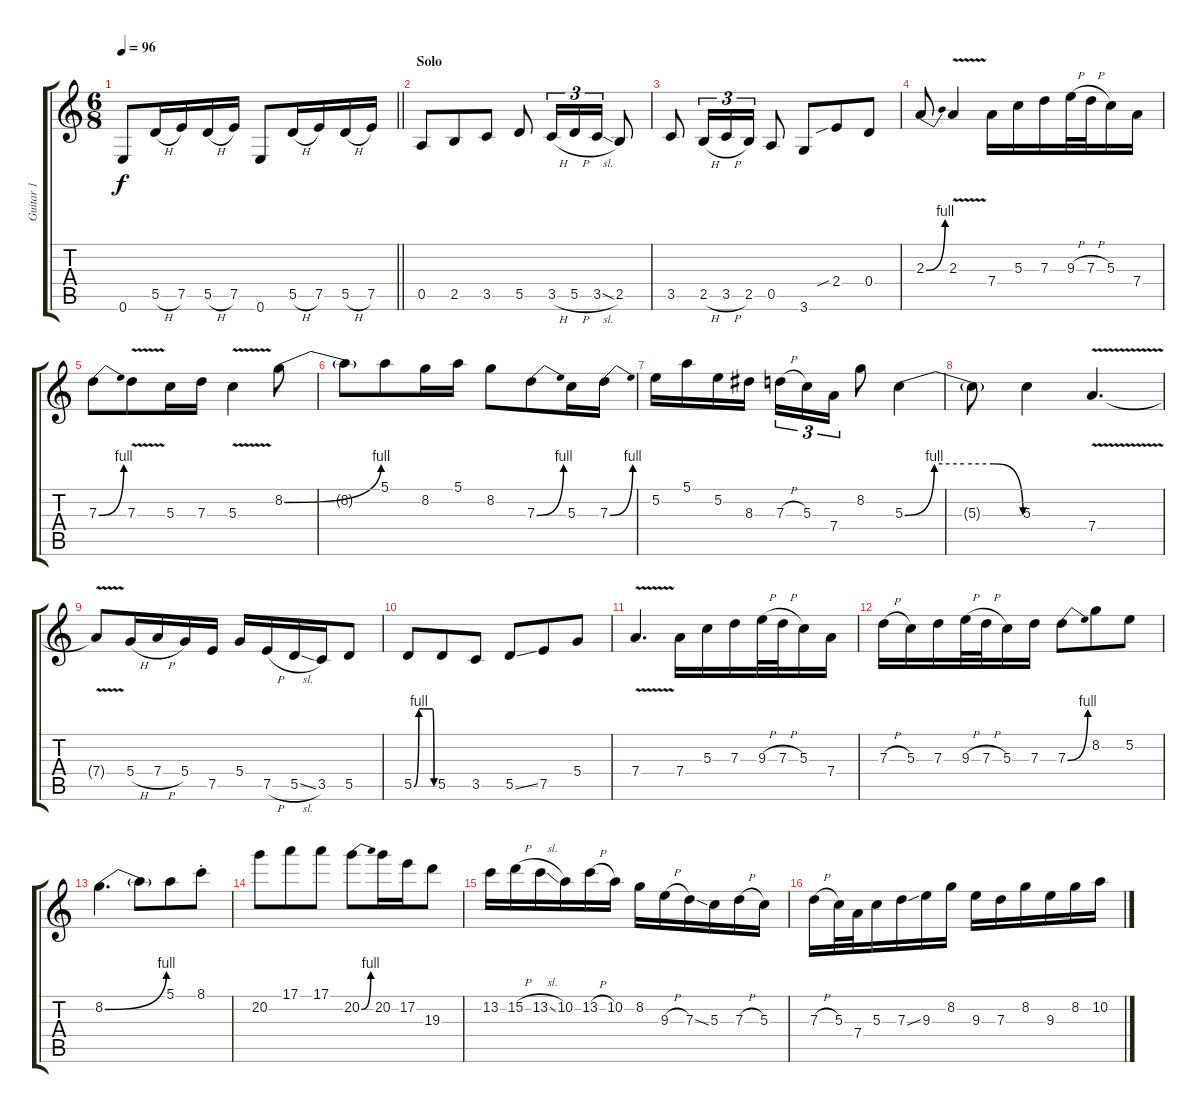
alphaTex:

\track ("Guitar 1" "Guitar 1") {instrument overdrivenguitar}
\staff {score tabs}
\tuning (E4 B3 G3 D3 A2 E2) {hide}
\ts (6 8)
\tempo 96
\clef g2
\barLineRight lightlight
\ks c
0.6.8{dy f} 5.5{h}.16 7.5.16 5.5{h}.16 7.5.16 0.6.8 5.5{h}.16 7.5.16 5.5{h}.16 7.5.16 |
\section ("" "Solo")
0.5.8 2.5.8 3.5.8 5.5.8 3.5{h}.16{tu (3 2)} 5.5{h}.16{tu (3 2)} 3.5{sl}.16{tu (3 2)} 2.5.8 |
3.5.8 2.5{h}.16{tu (3 2)} 3.5{h}.16{tu (3 2)} 2.5.16{tu (3 2)} 0.5.8 3.6.8 2.4{sib}.8 0.4.8 |
2.3{be (bend 0 0 60 4)}.8 2.3{v}.4 7.4.16 5.3.16 7.3.16 9.3{h}.32 7.3{h}.32 5.3.16 7.4.16 |
7.3{be (bend 0 0 60 4)}.8 7.3{v}.8 5.3.16 7.3.16 5.3{v}.4 8.2{be (bend 0 0 60 4)}.8 |
8.2{t}.8 5.1.8 8.2.16 5.1.16 8.2.8 7.3{be (bend 0 0 60 4)}.8 5.3.16 7.3{be (bend 0 0 60 4)}.16 |
5.2.16 5.1.16 5.2.16 8.3.16{beam splitsecondary} 7.3{h}.16{tu (3 2)} 5.3.16{tu (3 2)} 7.4.16{tu (3 2)} 8.2.8 5.3{be (custom 0 0 15 4 30 4 45 4 60 0)}.4 |
5.3{t}.8 5.3.4 7.4{v}.4{d} |
7.4{t}.8 5.4{h}.16 7.4{h}.16 5.4.16 7.5.16 5.4.16 7.5{h}.16 5.5{sl}.16 3.5.16 5.5.8 |
5.5{be (custom 0 0 15 4 30 4 45 4 55 4 60 0)}.8 5.5.8 3.5.8 5.5{ss}.8 7.5.8 5.4.8 |
7.4{v}.4{d} 7.4.16 5.3.16 7.3.16 9.3{h}.32 7.3{h}.32 5.3.16 7.4.16 |
7.3{h}.16 5.3.16 7.3.16 9.3{h}.32 7.3{h}.32 5.3.16 7.3.16 7.3{be (bend 0 0 60 4)}.8 8.2.8 5.2.8 |
8.2{be (bend 0 0 60 4)}.4{d} 8.2{t}.8 5.1.8 8.1{st}.8 |
20.2.8 17.1.8 17.1.8 20.2{be (bend 0 0 60 4)}.8 20.2.16 17.2.16 19.3.8 |
13.2.16 15.2{h}.16 13.2{sl}.16 10.2.16 13.2{h}.16 10.2.16 8.2.16 9.3{h}.16 7.3{ss}.16 5.3.16 7.3{h}.16 5.3.16 |
7.3{h}.16 5.3.32 7.4.32 5.3.16 7.3{ss}.16 9.3.16 8.2.16 9.3.16 7.3.16 8.2.16 9.3.16 8.2.16 10.2{h}.16
